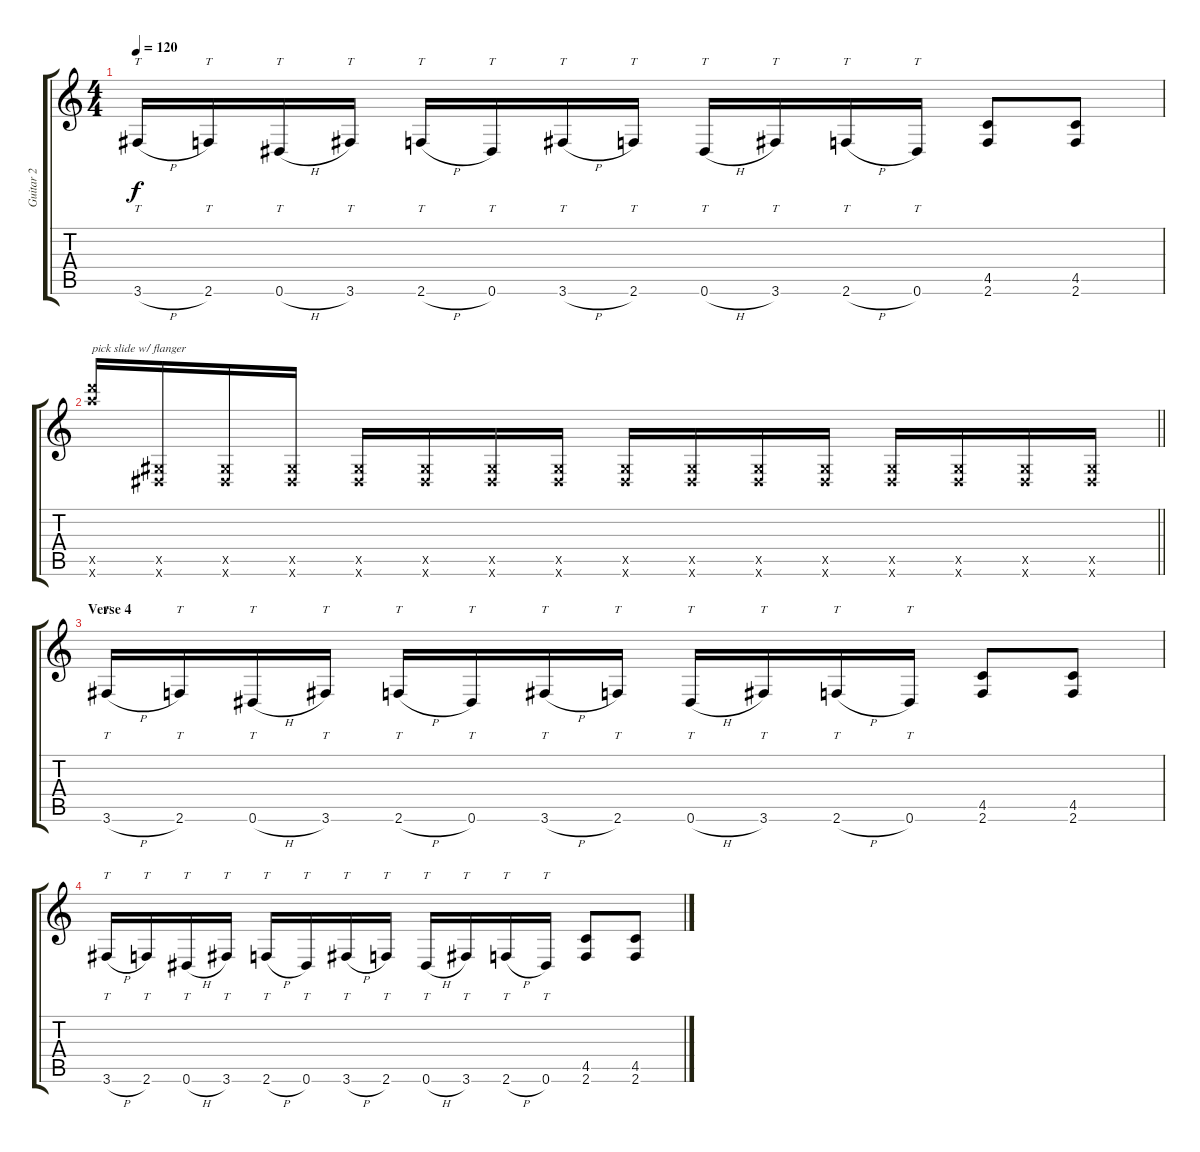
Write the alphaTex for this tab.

\track ("Guitar 2" "Guitar 2") {instrument distortionguitar}
\staff {score tabs}
\tuning (Eb4 Bb3 Gb3 Db3 Ab2 Eb2) {hide}
\ts (4 4)
\tempo 120
\clef g2
\ks c
3.6{h}.16{tt dy f} 2.6.16{tt} 0.6{h}.16{tt} 3.6.16{tt} 2.6{h}.16{tt} 0.6.16{tt} 3.6{h}.16{tt} 2.6.16{tt} 0.6{h}.16{tt} 3.6.16{tt} 2.6{h}.16{tt} 0.6.16{tt} (4.5 2.6).8 (4.5 2.6).8 |
\barLineRight lightlight
(30.5{x} 30.6{x}).16{txt "pick slide w/ flanger"} (0.5{x} 0.6{x}).16 (0.5{x} 0.6{x}).16 (0.5{x} 0.6{x}).16 (0.5{x} 0.6{x}).16 (0.5{x} 0.6{x}).16 (0.5{x} 0.6{x}).16 (0.5{x} 0.6{x}).16 (0.5{x} 0.6{x}).16 (0.5{x} 0.6{x}).16 (0.5{x} 0.6{x}).16 (0.5{x} 0.6{x}).16 (0.5{x} 0.6{x}).16 (0.5{x} 0.6{x}).16 (0.5{x} 0.6{x}).16 (0.5{x} 0.6{x}).16 |
\section ("" "Verse 4")
3.6{h}.16{tt} 2.6.16{tt} 0.6{h}.16{tt} 3.6.16{tt} 2.6{h}.16{tt} 0.6.16{tt} 3.6{h}.16{tt} 2.6.16{tt} 0.6{h}.16{tt} 3.6.16{tt} 2.6{h}.16{tt} 0.6.16{tt} (4.5 2.6).8 (4.5 2.6).8 |
3.6{h}.16{tt} 2.6.16{tt} 0.6{h}.16{tt} 3.6.16{tt} 2.6{h}.16{tt} 0.6.16{tt} 3.6{h}.16{tt} 2.6.16{tt} 0.6{h}.16{tt} 3.6.16{tt} 2.6{h}.16{tt} 0.6.16{tt} (4.5 2.6).8 (4.5 2.6).8
